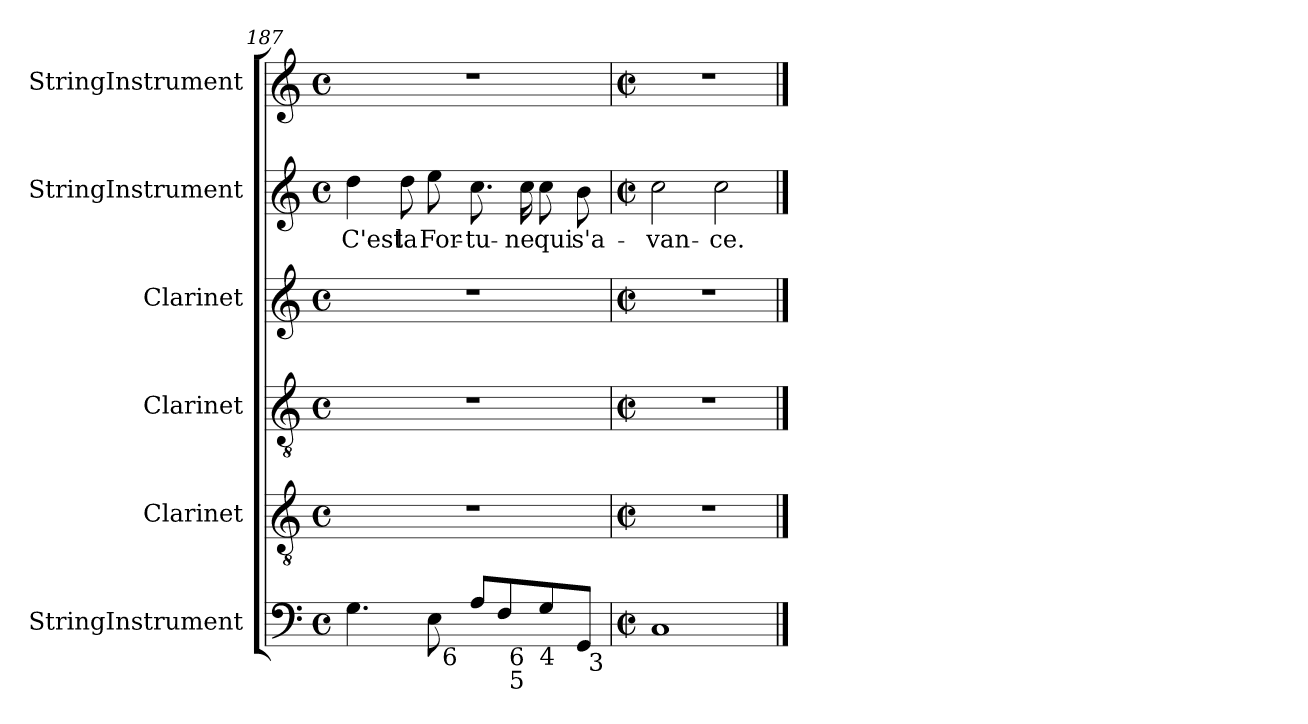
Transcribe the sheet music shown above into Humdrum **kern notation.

**kern	**kern	**kern	**kern	**kern	**text	**kern
*part6	*part5	*part4	*part3	*part2	*part2	*part1
*staff6	*staff5	*staff4	*staff3	*staff2	*staff2	*staff1
*I"StringInstrument	*I"Clarinet	*I"Clarinet	*I"Clarinet	*I"StringInstrument	*	*I"StringInstrument
*I'Str	*I'Cl	*I'Cl	*I'Cl	*I'Str	*	*I'Str
*clefF4	*clefGv2	*clefGv2	*clefG2	*clefG2	*	*clefG2
*	*ITrd1c2	*ITrd1c2	*ITrd1c2	*	*	*
*k[]	*k[b-e-]	*k[b-e-]	*k[b-e-]	*k[]	*	*k[]
*C:	*B-:	*B-:	*B-:	*C:	*	*C:
*M4/4	*M4/4	*M4/4	*M4/4	*M4/4	*	*M4/4
*met(c)	*met(c)	*met(c)	*met(c)	*met(c)	*	*met(c)
=187	=187	=187	=187	=187	=187	=187
*^	*	*	*	*	*	*
*	*^	*	*	*	*	*	*
4.G\	4ryy	2ryy	1r	1r	1r	4dd\	C'est	1r
.	8ryy	.	.	.	.	8dd\	la	.
8E\	32ryy	.	.	.	.	8ee\	For-	.
!	!LO:TX:b:t=6	!	!	!	!	!	!	!
.	2ryy	.	.	.	.	.	.	.
8A/L	.	8ryy	.	.	.	8.cc\	-tu-	.
8F/	.	32ryy	.	.	.	.	.	.
!	!	!LO:TX:b:t=6\n5	!	!	!	!	!	!
.	.	4ryy	.	.	.	.	.	.
.	.	.	.	.	.	16cc\	-ne	.
!LO:TX:b:t=4	!	!	!	!	!	!	!	!
8G/	.	.	.	.	.	8cc\	qui	.
8GG/J	.	.	.	.	.	8b\	s'a-	.
!	!LO:TX:b:t=3	!	!	!	!	!	!	!
.	16.ryy	16.ryy	.	.	.	.	.	.
*v	*v	*v	*	*	*	*	*	*
=188	=188	=188	=188	=188	=188	=188
*M2/2	*M2/2	*M2/2	*M2/2	*M2/2	*	*M2/2
*met(c|)	*met(c|)	*met(c|)	*met(c|)	*met(c|)	*	*met(c|)
1C	1r	1r	1r	2cc\	-van-	1r
.	.	.	.	2cc\	-ce.	.
==	==	==	==	==	==	==
*-	*-	*-	*-	*-	*-	*-
